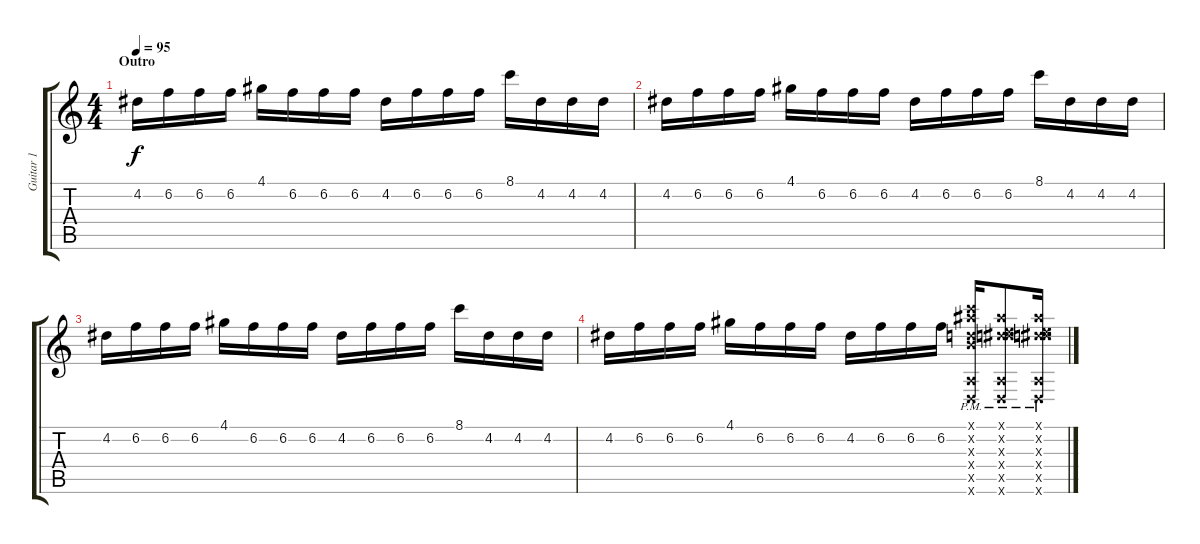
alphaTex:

\track ("Guitar 1" "Guitar 1") {instrument electricguitarclean}
\staff {score tabs}
\tuning (E4 B3 G3 D3 A2 D2) {hide}
\ts (4 4)
\section ("" "Outro")
\tempo 95
\clef g2
\ks c
4.2.16{dy f} 6.2.16 6.2.16 6.2.16 4.1.16 6.2.16 6.2.16 6.2.16 4.2.16 6.2.16 6.2.16 6.2.16 8.1.16 4.2.16 4.2.16 4.2.16 |
4.2.16 6.2.16 6.2.16 6.2.16 4.1.16 6.2.16 6.2.16 6.2.16 4.2.16 6.2.16 6.2.16 6.2.16 8.1.16 4.2.16 4.2.16 4.2.16 |
4.2.16 6.2.16 6.2.16 6.2.16 4.1.16 6.2.16 6.2.16 6.2.16 4.2.16 6.2.16 6.2.16 6.2.16 8.1.16 4.2.16 4.2.16 4.2.16 |
4.2.16 6.2.16 6.2.16 6.2.16 4.1.16 6.2.16 6.2.16 6.2.16 4.2.16 6.2.16 6.2.16 6.2.16 (8.1{x} 0.2{x} 15.3{pm x} 12.4{pm x} 0.5{x} 0.6{x}).16 (0.1{x} 4.2{x} 15.3{pm x} 12.4{pm x} 0.5{x} 0.6{x}).8 (0.1{x} 4.2{x} 15.3{pm x} 12.4{pm x} 0.5{x} 0.6{x}).16
